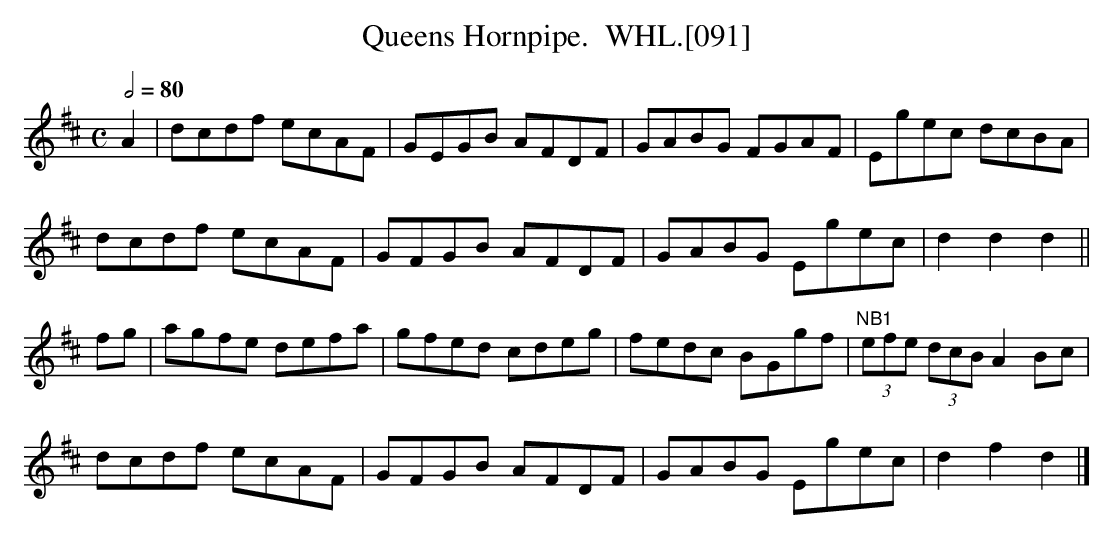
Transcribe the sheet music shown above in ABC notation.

X:1
T:Queens Hornpipe.  WHL.[091]
M:C
L:1/8
Q:1/2=80
K:D
A2|dcdf ecAF|GEGB AFDF|GABG FGAF|Egec dcBA|
dcdf ecAF|GFGB AFDF|GABG Egec|d2d2d2||
fg|agfe defa|gfed cdeg|fedc BGgf|"^NB1" (3efe (3dcB A2Bc|
dcdf ecAF|GFGB AFDF|GABG Egec|d2f2d2 |]
